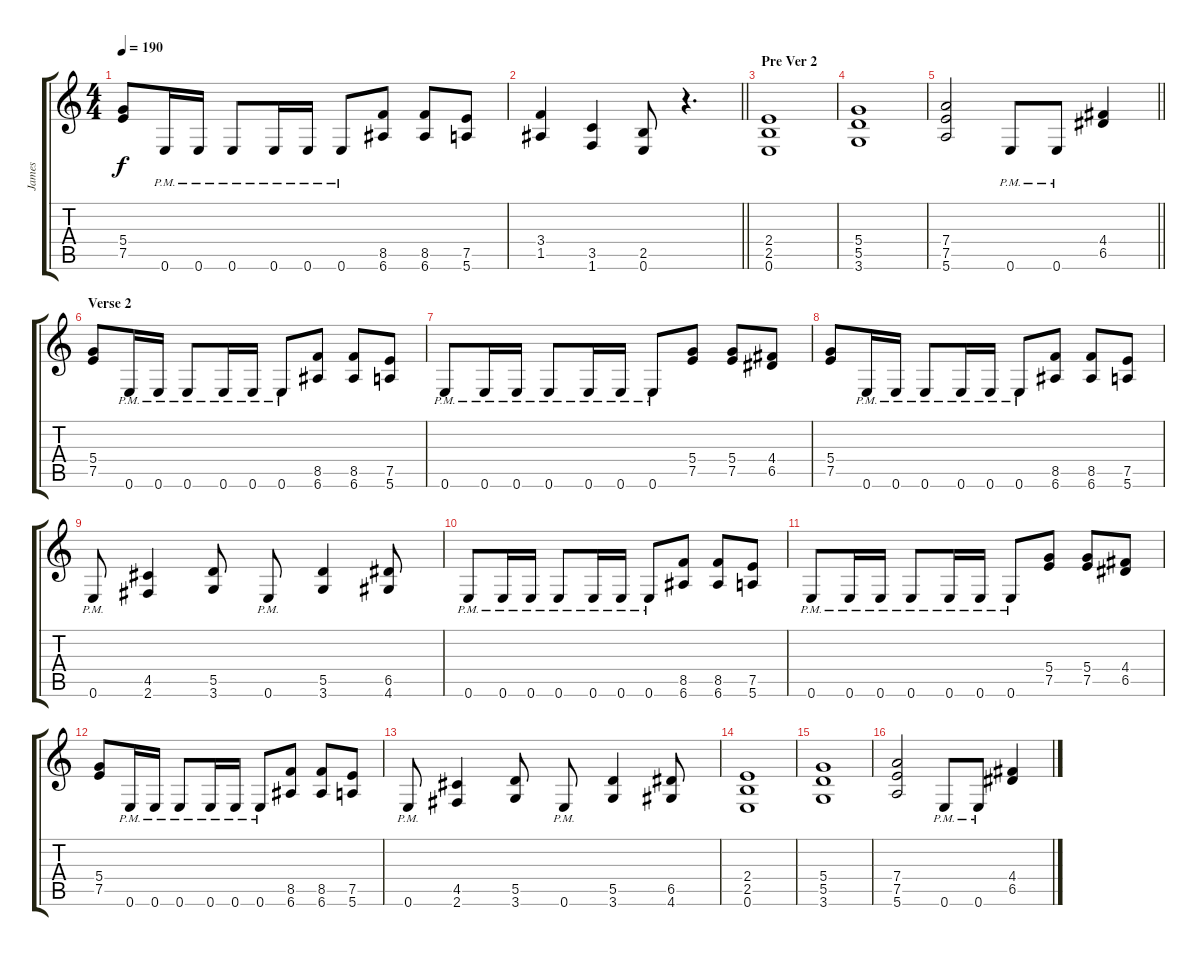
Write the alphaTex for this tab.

\track ("James" "James") {instrument distortionguitar}
\staff {score tabs}
\tuning (E4 B3 G3 D3 A2 E2) {hide}
\ts (4 4)
\tempo 190
\clef g2
\ks c
(5.4 7.5).8{dy f} 0.6{pm}.16 0.6{pm}.16 0.6{pm}.8 0.6{pm}.16 0.6{pm}.16 0.6{pm}.8 (8.5 6.6).8 (8.5 6.6).8 (7.5 5.6).8 |
\barLineRight lightlight
(3.4 1.5).4 (3.5 1.6).4 (2.5 0.6).8 r.4{d} |
\section ("" "Pre Ver 2")
(2.4 2.5 0.6).1{volume 4} |
(5.4 5.5 3.6).1 |
\barLineRight lightlight
(7.4 7.5 5.6).2 0.6{pm}.8 0.6{pm}.8 (4.4 6.5).4 |
\section ("" "Verse 2")
(5.4 7.5).8{volume 6} 0.6{pm}.16 0.6{pm}.16 0.6{pm}.8 0.6{pm}.16 0.6{pm}.16 0.6{pm}.8 (8.5 6.6).8 (8.5 6.6).8 (7.5 5.6).8 |
0.6{pm}.8 0.6{pm}.16 0.6{pm}.16 0.6{pm}.8 0.6{pm}.16 0.6{pm}.16 0.6{pm}.8 (5.4 7.5).8 (5.4 7.5).8 (4.4 6.5).8 |
(5.4 7.5).8 0.6{pm}.16 0.6{pm}.16 0.6{pm}.8 0.6{pm}.16 0.6{pm}.16 0.6{pm}.8 (8.5 6.6).8 (8.5 6.6).8 (7.5 5.6).8 |
0.6{pm}.8 (4.5 2.6).4 (5.5 3.6).8 0.6{pm}.8 (5.5 3.6).4 (6.5 4.6).8 |
0.6{pm}.8 0.6{pm}.16 0.6{pm}.16 0.6{pm}.8 0.6{pm}.16 0.6{pm}.16 0.6{pm}.8 (8.5 6.6).8 (8.5 6.6).8 (7.5 5.6).8 |
0.6{pm}.8 0.6{pm}.16 0.6{pm}.16 0.6{pm}.8 0.6{pm}.16 0.6{pm}.16 0.6{pm}.8 (5.4 7.5).8 (5.4 7.5).8 (4.4 6.5).8 |
(5.4 7.5).8 0.6{pm}.16 0.6{pm}.16 0.6{pm}.8 0.6{pm}.16 0.6{pm}.16 0.6{pm}.8 (8.5 6.6).8 (8.5 6.6).8 (7.5 5.6).8 |
0.6{pm}.8 (4.5 2.6).4 (5.5 3.6).8 0.6{pm}.8 (5.5 3.6).4 (6.5 4.6).8 |
(2.4 2.5 0.6).1 |
(5.4 5.5 3.6).1 |
(7.4 7.5 5.6).2 0.6{pm}.8 0.6{pm}.8 (4.4 6.5).4
